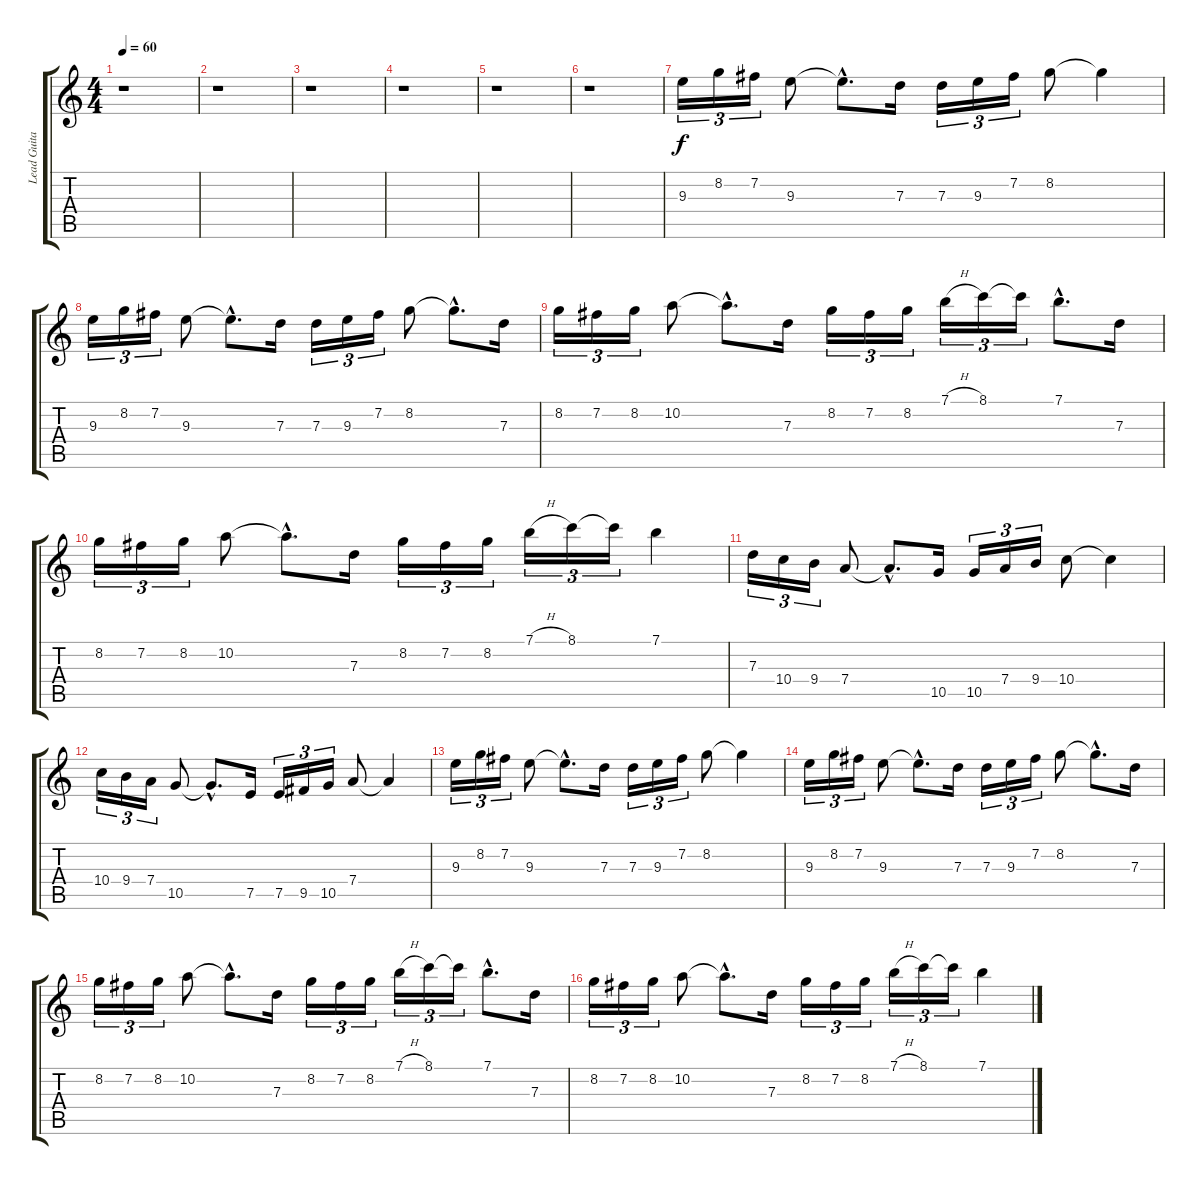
\track ("Lead Guitar" "Lead Guita") {instrument acousticguitarnylon}
\staff {score tabs}
\tuning (E4 B3 G3 D3 A2 E2) {hide}
\ts (4 4)
\tempo 60
\clef g2
\ks c
r.1{dy f instrument acousticguitarnylon} |
r.1 |
r.1 |
r.1 |
r.1 |
r.1 |
9.3.16{tu (3 2)} 8.2.16{tu (3 2)} 7.2.16{tu (3 2)} 9.3.8 9.3{hac t}.8{d} 7.3.16 7.3.16{tu (3 2)} 9.3.16{tu (3 2)} 7.2.16{tu (3 2)} 8.2.8 8.2{t}.4 |
9.3.16{tu (3 2)} 8.2.16{tu (3 2)} 7.2.16{tu (3 2)} 9.3.8 9.3{hac t}.8{d} 7.3.16 7.3.16{tu (3 2)} 9.3.16{tu (3 2)} 7.2.16{tu (3 2)} 8.2.8 8.2{hac t}.8{d} 7.3.16 |
8.2.16{tu (3 2)} 7.2.16{tu (3 2)} 8.2.16{tu (3 2)} 10.2.8 10.2{hac t}.8{d} 7.3.16 8.2.16{tu (3 2)} 7.2.16{tu (3 2)} 8.2.16{tu (3 2)} 7.1{h}.16{tu (3 2)} 8.1.16{tu (3 2)} 8.1{t}.16{tu (3 2)} 7.1{hac}.8{d} 7.3.16 |
8.2.16{tu (3 2)} 7.2.16{tu (3 2)} 8.2.16{tu (3 2)} 10.2.8 10.2{hac t}.8{d} 7.3.16 8.2.16{tu (3 2)} 7.2.16{tu (3 2)} 8.2.16{tu (3 2)} 7.1{h}.16{tu (3 2)} 8.1.16{tu (3 2)} 8.1{t}.16{tu (3 2)} 7.1.4 |
7.3.16{tu (3 2)} 10.4.16{tu (3 2)} 9.4.16{tu (3 2)} 7.4.8 7.4{hac t}.8{d} 10.5.16 10.5.16{tu (3 2)} 7.4.16{tu (3 2)} 9.4.16{tu (3 2)} 10.4.8 10.4{t}.4 |
10.4.16{tu (3 2)} 9.4.16{tu (3 2)} 7.4.16{tu (3 2)} 10.5.8 10.5{hac t}.8{d} 7.5.16 7.5.16{tu (3 2)} 9.5.16{tu (3 2)} 10.5.16{tu (3 2)} 7.4.8 7.4{t}.4 |
9.3.16{tu (3 2)} 8.2.16{tu (3 2)} 7.2.16{tu (3 2)} 9.3.8 9.3{hac t}.8{d} 7.3.16 7.3.16{tu (3 2)} 9.3.16{tu (3 2)} 7.2.16{tu (3 2)} 8.2.8 8.2{t}.4 |
9.3.16{tu (3 2)} 8.2.16{tu (3 2)} 7.2.16{tu (3 2)} 9.3.8 9.3{hac t}.8{d} 7.3.16 7.3.16{tu (3 2)} 9.3.16{tu (3 2)} 7.2.16{tu (3 2)} 8.2.8 8.2{hac t}.8{d} 7.3.16 |
8.2.16{tu (3 2)} 7.2.16{tu (3 2)} 8.2.16{tu (3 2)} 10.2.8 10.2{hac t}.8{d} 7.3.16 8.2.16{tu (3 2)} 7.2.16{tu (3 2)} 8.2.16{tu (3 2)} 7.1{h}.16{tu (3 2)} 8.1.16{tu (3 2)} 8.1{t}.16{tu (3 2)} 7.1{hac}.8{d} 7.3.16 |
8.2.16{tu (3 2)} 7.2.16{tu (3 2)} 8.2.16{tu (3 2)} 10.2.8 10.2{hac t}.8{d} 7.3.16 8.2.16{tu (3 2)} 7.2.16{tu (3 2)} 8.2.16{tu (3 2)} 7.1{h}.16{tu (3 2)} 8.1.16{tu (3 2)} 8.1{t}.16{tu (3 2)} 7.1.4
